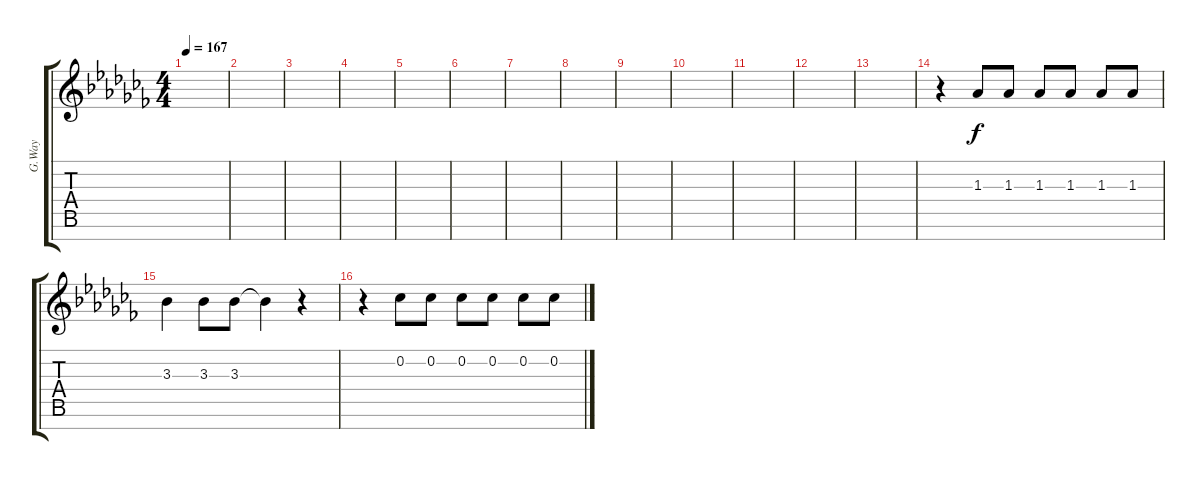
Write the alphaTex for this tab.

\track ("G.Way" "G.Way") {instrument distortionguitar}
\staff {score tabs}
\tuning (E4 B3 G3 D3 A2 E2 B1) {hide}
\ts (4 4)
\tempo 167
\clef g2
\ks abminor
|
|
|
|
|
|
|
|
|
|
|
|
|
r.4 1.3.8 1.3.8 1.3.8 1.3.8 1.3.8 1.3.8 |
3.3.4 3.3.8 3.3.8 3.3{t}.4 r.4 |
r.4 0.2.8 0.2.8 0.2.8 0.2.8 0.2.8 0.2.8
